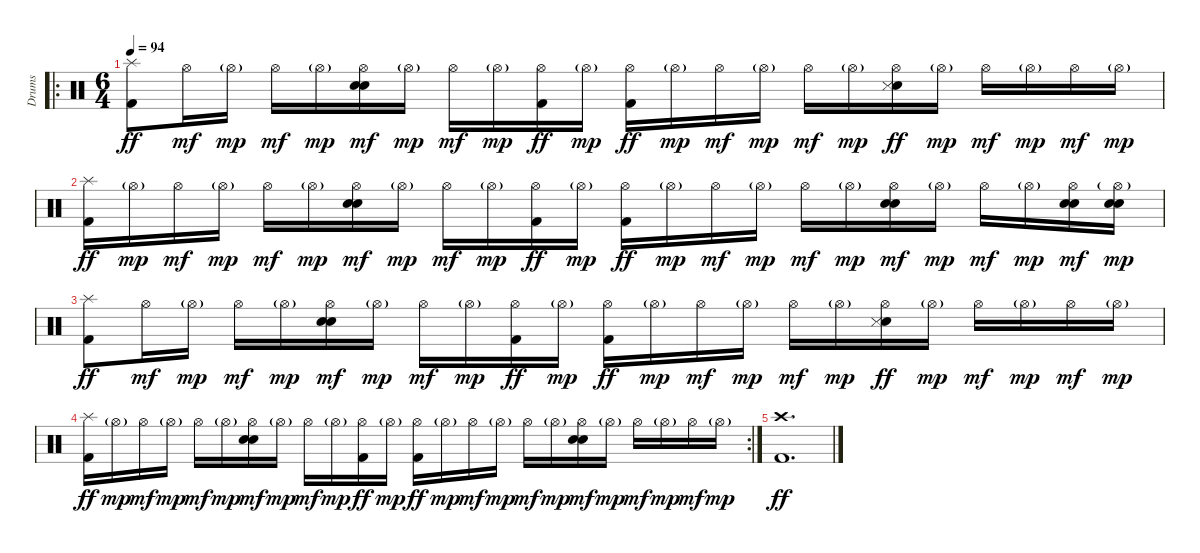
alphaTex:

\track ("Drums" "Drums") {instrument percussion}
\staff {score}
\articulation defaults
\ro
\ts (6 4)
\tempo 94
\clef neutral
\ks c
("Splash (hit)" "Kick (hit) 2").8{dy ff} "Hi-Hat (open)".16{dy mf} "Hi-Hat (open)"{g}.16{dy mp} "Hi-Hat (open)".16{dy mf} "Hi-Hat (open)"{g}.16{dy mp} ("Hi-Hat (open)" "Electric Snare (hit)" "Metronome (bell)").16{dy mf} "Hi-Hat (open)"{g}.16{dy mp} "Hi-Hat (open)".16{dy mf} "Hi-Hat (open)"{g}.16{dy mp} ("Hi-Hat (open)" "Kick (hit) 2").16{dy ff} "Hi-Hat (open)"{g}.16{dy mp} ("Hi-Hat (open)" "Kick (hit) 2").16{dy ff} "Hi-Hat (open)"{g}.16{dy mp} "Hi-Hat (open)".16{dy mf} "Hi-Hat (open)"{g}.16{dy mp} "Hi-Hat (open)".16{dy mf} "Hi-Hat (open)"{g}.16{dy mp} ("Hi-Hat (open)" "Electric Snare (hit)" "Metronome (hit)").16{dy ff} "Hi-Hat (open)"{g}.16{dy mp} "Hi-Hat (open)".16{dy mf} "Hi-Hat (open)"{g}.16{dy mp} "Hi-Hat (open)".16{dy mf} "Hi-Hat (open)"{g}.16{dy mp} |
("Splash (hit)" "Kick (hit) 2").16{dy ff} "Hi-Hat (open)"{g}.16{dy mp} "Hi-Hat (open)".16{dy mf} "Hi-Hat (open)"{g}.16{dy mp} "Hi-Hat (open)".16{dy mf} "Hi-Hat (open)"{g}.16{dy mp} ("Hi-Hat (open)" "Electric Snare (hit)" "Metronome (bell)").16{dy mf} "Hi-Hat (open)"{g}.16{dy mp} "Hi-Hat (open)".16{dy mf} "Hi-Hat (open)"{g}.16{dy mp} ("Hi-Hat (open)" "Kick (hit) 2").16{dy ff} "Hi-Hat (open)"{g}.16{dy mp} ("Hi-Hat (open)" "Kick (hit) 2").16{dy ff} "Hi-Hat (open)"{g}.16{dy mp} "Hi-Hat (open)".16{dy mf} "Hi-Hat (open)"{g}.16{dy mp} "Hi-Hat (open)".16{dy mf} "Hi-Hat (open)"{g}.16{dy mp} ("Hi-Hat (open)" "Electric Snare (hit)" "Metronome (bell)").16{dy mf} "Hi-Hat (open)"{g}.16{dy mp} "Hi-Hat (open)".16{dy mf} "Hi-Hat (open)"{g}.16{dy mp} ("Hi-Hat (open)" "Electric Snare (hit)" "Metronome (bell)").16{dy mf} ("Hi-Hat (open)"{g} "Electric Snare (hit)" "Metronome (bell)").16{dy mp} |
("Splash (hit)" "Kick (hit) 2").8{dy ff} "Hi-Hat (open)".16{dy mf} "Hi-Hat (open)"{g}.16{dy mp} "Hi-Hat (open)".16{dy mf} "Hi-Hat (open)"{g}.16{dy mp} ("Hi-Hat (open)" "Electric Snare (hit)" "Metronome (bell)").16{dy mf} "Hi-Hat (open)"{g}.16{dy mp} "Hi-Hat (open)".16{dy mf} "Hi-Hat (open)"{g}.16{dy mp} ("Hi-Hat (open)" "Kick (hit) 2").16{dy ff} "Hi-Hat (open)"{g}.16{dy mp} ("Hi-Hat (open)" "Kick (hit) 2").16{dy ff} "Hi-Hat (open)"{g}.16{dy mp} "Hi-Hat (open)".16{dy mf} "Hi-Hat (open)"{g}.16{dy mp} "Hi-Hat (open)".16{dy mf} "Hi-Hat (open)"{g}.16{dy mp} ("Hi-Hat (open)" "Electric Snare (hit)" "Metronome (hit)").16{dy ff} "Hi-Hat (open)"{g}.16{dy mp} "Hi-Hat (open)".16{dy mf} "Hi-Hat (open)"{g}.16{dy mp} "Hi-Hat (open)".16{dy mf} "Hi-Hat (open)"{g}.16{dy mp} |
\rc 2
("Splash (hit)" "Kick (hit) 2").16{dy ff} "Hi-Hat (open)"{g}.16{dy mp} "Hi-Hat (open)".16{dy mf} "Hi-Hat (open)"{g}.16{dy mp} "Hi-Hat (open)".16{dy mf} "Hi-Hat (open)"{g}.16{dy mp} ("Hi-Hat (open)" "Electric Snare (hit)" "Metronome (bell)").16{dy mf} "Hi-Hat (open)"{g}.16{dy mp} "Hi-Hat (open)".16{dy mf} "Hi-Hat (open)"{g}.16{dy mp} ("Hi-Hat (open)" "Kick (hit) 2").16{dy ff} "Hi-Hat (open)"{g}.16{dy mp} ("Hi-Hat (open)" "Kick (hit) 2").16{dy ff} "Hi-Hat (open)"{g}.16{dy mp} "Hi-Hat (open)".16{dy mf} "Hi-Hat (open)"{g}.16{dy mp} "Hi-Hat (open)".16{dy mf} "Hi-Hat (open)"{g}.16{dy mp} ("Hi-Hat (open)" "Electric Snare (hit)" "Metronome (bell)").16{dy mf} "Hi-Hat (open)"{g}.16{dy mp} "Hi-Hat (open)".16{dy mf} "Hi-Hat (open)"{g}.16{dy mp} "Hi-Hat (open)".16{dy mf} "Hi-Hat (open)"{g}.16{dy mp} |
("Crash high (hit)" "Kick (hit) 2").1{d dy ff}
